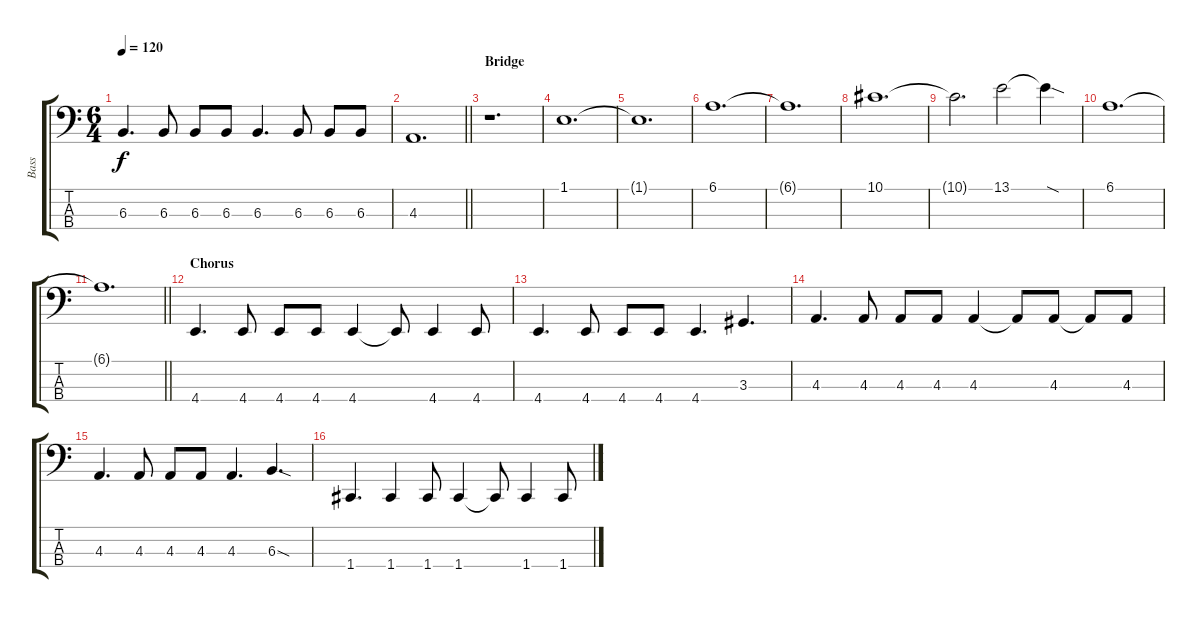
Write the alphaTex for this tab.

\track ("Bass" "Bass") {instrument electricbassfinger}
\staff {score tabs}
\tuning (Eb2 Bb1 F1 C1) {hide}
\ts (6 4)
\tempo 120
\clef f4
\ks c
6.3.4{d dy f} 6.3.8 6.3.8 6.3.8 6.3.4{d} 6.3.8 6.3.8 6.3.8 |
\barLineRight lightlight
4.3.1{d} |
\section ("" "Bridge")
r.1{d} |
1.1.1{d} |
1.1{t}.1{d} |
6.1.1{d} |
6.1{t}.1{d} |
10.1.1{d} |
10.1{t}.2{d} 13.1.2 13.1{sod t}.4 |
6.1.1{d} |
\barLineRight lightlight
6.1{t}.1{d} |
\section ("" "Chorus")
4.4.4{d} 4.4.8 4.4.8 4.4.8 4.4.4 4.4{t}.8 4.4.4 4.4.8 |
4.4.4{d} 4.4.8 4.4.8 4.4.8 4.4.4{d} 3.3.4{d} |
4.3.4{d} 4.3.8 4.3.8 4.3.8 4.3.4 4.3{t}.8 4.3.8 4.3{t}.8 4.3.8 |
4.3.4{d} 4.3.8 4.3.8 4.3.8 4.3.4{d} 6.3{sod}.4{d} |
1.4.4{d} 1.4.4 1.4.8 1.4.4 1.4{t}.8 1.4.4 1.4.8
